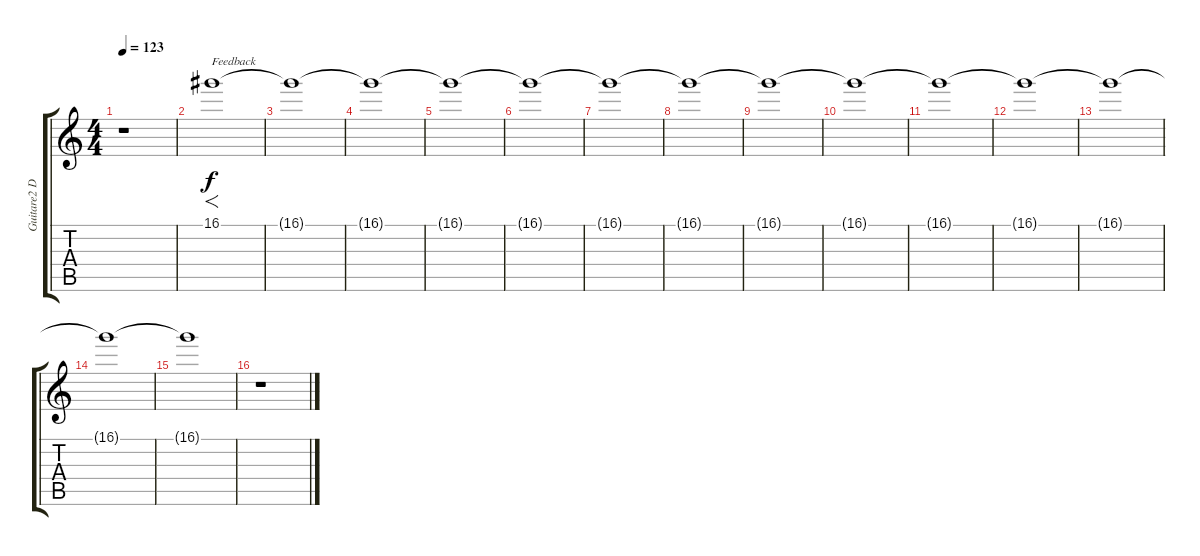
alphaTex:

\track ("Guitare2 Dr-D" "Guitare2 D") {instrument electricguitarjazz}
\staff {score tabs}
\tuning (E4 B3 G3 D3 A2 D2) {hide}
\ts (4 4)
\tempo 123
\clef g2
\ks c
r.1{dy f instrument electricguitarjazz} |
16.1.1{f txt "Feedback" instrument overdrivenguitar} |
16.1{t}.1 |
16.1{t}.1 |
16.1{t}.1 |
16.1{t}.1 |
16.1{t}.1 |
16.1{t}.1 |
16.1{t}.1 |
16.1{t}.1 |
16.1{t}.1 |
16.1{t}.1 |
16.1{t}.1 |
16.1{t}.1 |
16.1{t}.1 |
r.1{instrument electricguitarjazz}
